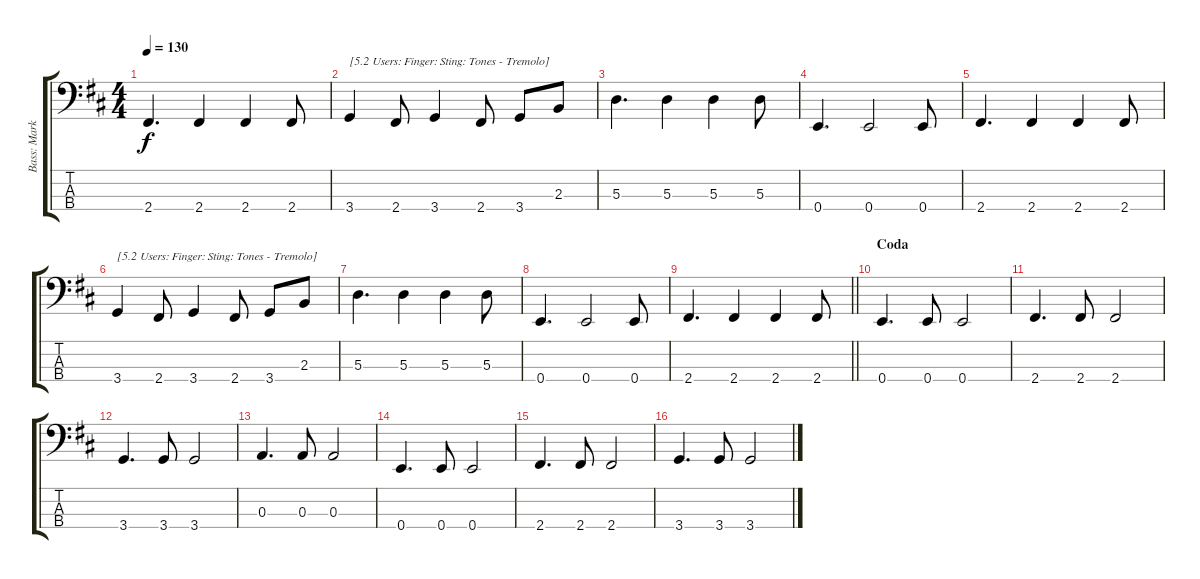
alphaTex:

\track ("Bass: Mark" "Bass: Mark") {instrument electricbassfinger}
\staff {score tabs}
\tuning (G2 D2 A1 E1) {hide}
\ts (4 4)
\tempo 130
\clef f4
\ks d
2.4.4{d dy f} 2.4.4 2.4.4 2.4.8 |
3.4.4{txt "[5.2 Users: Finger: Sting: Tones - Tremolo]"} 2.4.8 3.4.4 2.4.8 3.4.8 2.3.8 |
5.3.4{d} 5.3.4 5.3.4 5.3.8 |
0.4.4{d} 0.4.2 0.4.8 |
2.4.4{d} 2.4.4 2.4.4 2.4.8 |
3.4.4{txt "[5.2 Users: Finger: Sting: Tones - Tremolo]"} 2.4.8 3.4.4 2.4.8 3.4.8 2.3.8 |
5.3.4{d} 5.3.4 5.3.4 5.3.8 |
0.4.4{d} 0.4.2 0.4.8 |
\barLineRight lightlight
2.4.4{d} 2.4.4 2.4.4 2.4.8 |
\section ("" "Coda")
0.4.4{d} 0.4.8 0.4.2 |
2.4.4{d} 2.4.8 2.4.2 |
3.4.4{d} 3.4.8 3.4.2 |
0.3.4{d} 0.3.8 0.3.2 |
0.4.4{d} 0.4.8 0.4.2 |
2.4.4{d} 2.4.8 2.4.2 |
3.4.4{d} 3.4.8 3.4.2
